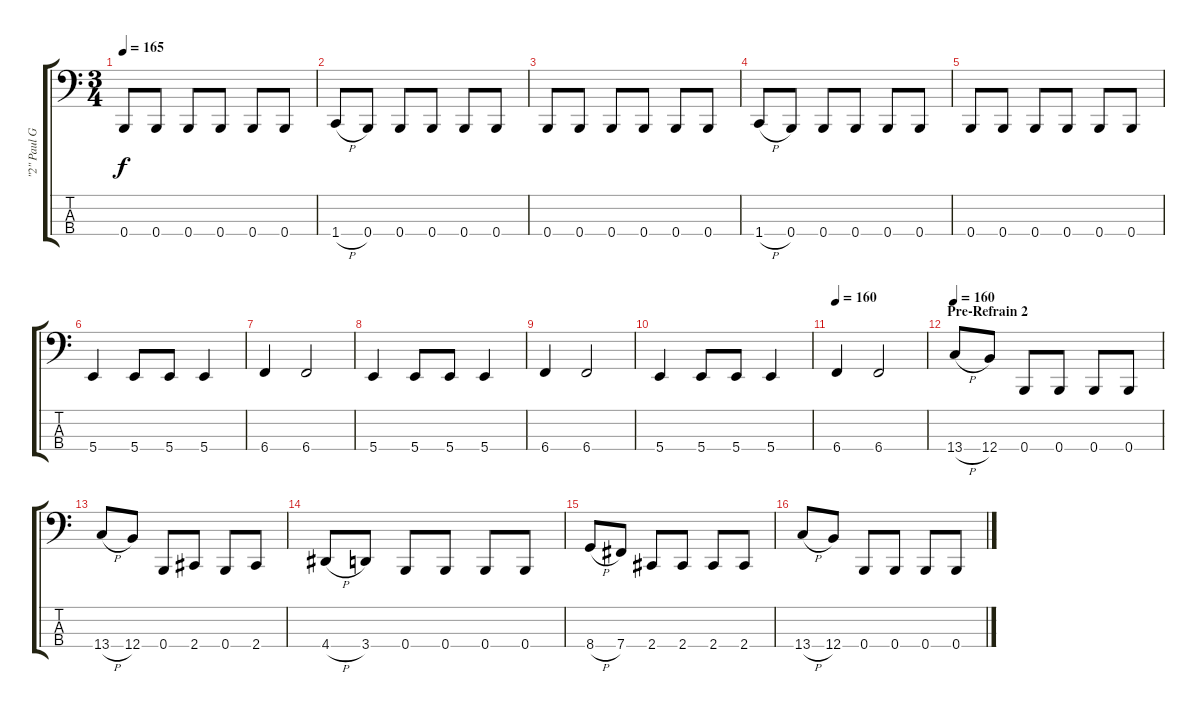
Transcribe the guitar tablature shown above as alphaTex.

\track ("\"2\" Paul Grey (Bass)" "\"2\" Paul G") {instrument electricbasspick}
\staff {score tabs}
\tuning (E2 B1 Gb1 B0) {hide}
\ts (3 4)
\tempo 165
\clef f4
\ks c
0.4.8{dy f} 0.4.8 0.4.8 0.4.8 0.4.8 0.4.8 |
1.4{h}.8 0.4.8 0.4.8 0.4.8 0.4.8 0.4.8 |
0.4.8 0.4.8 0.4.8 0.4.8 0.4.8 0.4.8 |
1.4{h}.8 0.4.8 0.4.8 0.4.8 0.4.8 0.4.8 |
0.4.8 0.4.8 0.4.8 0.4.8 0.4.8 0.4.8 |
5.4.4 5.4.8 5.4.8 5.4.4 |
6.4.4 6.4.2 |
5.4.4 5.4.8 5.4.8 5.4.4 |
6.4.4 6.4.2 |
5.4.4 5.4.8 5.4.8 5.4.4 |
\tempo 160
6.4.4 6.4.2 |
\section ("" "Pre-Refrain 2")
\tempo 155
\tempo 160
13.4{h}.8 12.4.8 0.4.8 0.4.8 0.4.8 0.4.8 |
13.4{h}.8 12.4.8 0.4.8 2.4.8 0.4.8 2.4.8 |
4.4{h}.8 3.4.8 0.4.8 0.4.8 0.4.8 0.4.8 |
8.4{h}.8 7.4.8 2.4.8 2.4.8 2.4.8 2.4.8 |
13.4{h}.8 12.4.8 0.4.8 0.4.8 0.4.8 0.4.8
